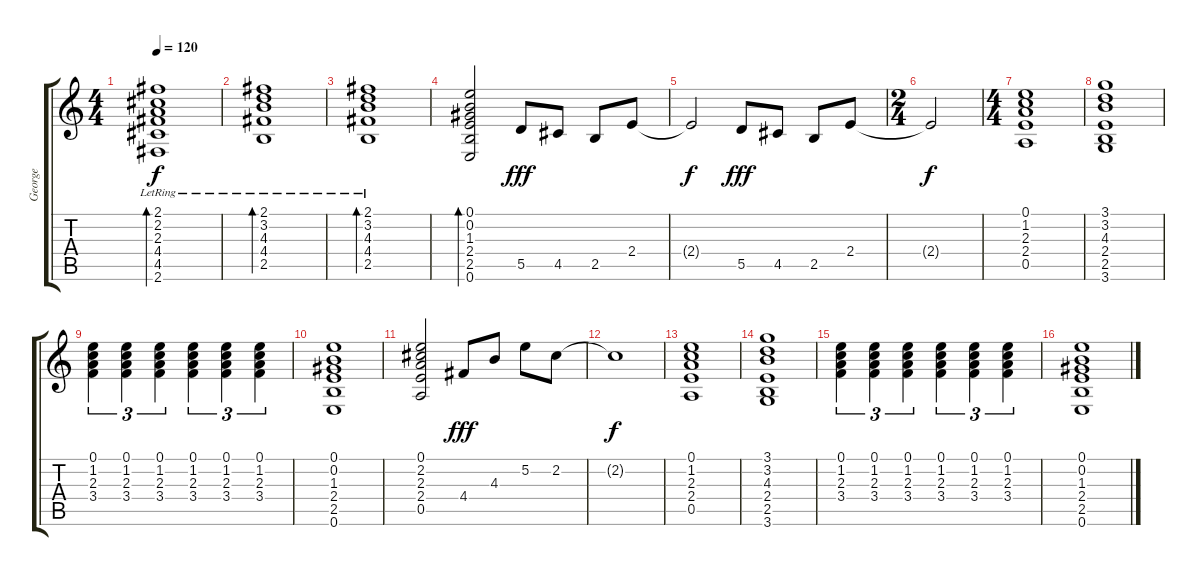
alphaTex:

\track ("George" "George") {instrument electricguitarjazz}
\staff {score tabs}
\tuning (E4 B3 G3 D3 A2 E2) {hide}
\ts (4 4)
\tempo 120
\clef g2
\ks c
(2.1{lr} 2.2{lr} 2.3{lr} 4.4{lr} 4.5{lr} 2.6{lr}).1{bd 60 dy f} |
(2.1{lr} 3.2{lr} 4.3{lr} 4.4{lr} 2.5{lr}).1{bd 60} |
(2.1{lr} 3.2{lr} 4.3{lr} 4.4{lr} 2.5{lr}).1{bd 60} |
(0.1 0.2 1.3 2.4 2.5 0.6).2{bd 60} 5.5.8{dy fff volume 16} 4.5.8 2.5.8 2.4.8 |
2.4{t}.2{dy f} 5.5.8{dy fff} 4.5.8 2.5.8 2.4.8 |
\ts (2 4)
2.4{t}.2{dy f} |
\ts (4 4)
(0.1 1.2 2.3 2.4 0.5).1{volume 12} |
(3.1 3.2 4.3 2.4 2.5 3.6).1 |
(0.1 1.2 2.3 3.4).4{tu (3 2)} (0.1 1.2 2.3 3.4).4{tu (3 2)} (0.1 1.2 2.3 3.4).4{tu (3 2)} (0.1 1.2 2.3 3.4).4{tu (3 2)} (0.1 1.2 2.3 3.4).4{tu (3 2)} (0.1 1.2 2.3 3.4).4{tu (3 2)} |
(0.1 0.2 1.3 2.4 2.5 0.6).1 |
(0.1 2.2 2.3 2.4 0.5).2{volume 16} 4.4.8{dy fff} 4.3.8 5.2.8 2.2.8 |
2.2{t}.1{dy f} |
(0.1 1.2 2.3 2.4 0.5).1{volume 12} |
(3.1 3.2 4.3 2.4 2.5 3.6).1 |
(0.1 1.2 2.3 3.4).4{tu (3 2)} (0.1 1.2 2.3 3.4).4{tu (3 2)} (0.1 1.2 2.3 3.4).4{tu (3 2)} (0.1 1.2 2.3 3.4).4{tu (3 2)} (0.1 1.2 2.3 3.4).4{tu (3 2)} (0.1 1.2 2.3 3.4).4{tu (3 2)} |
(0.1 0.2 1.3 2.4 2.5 0.6).1
